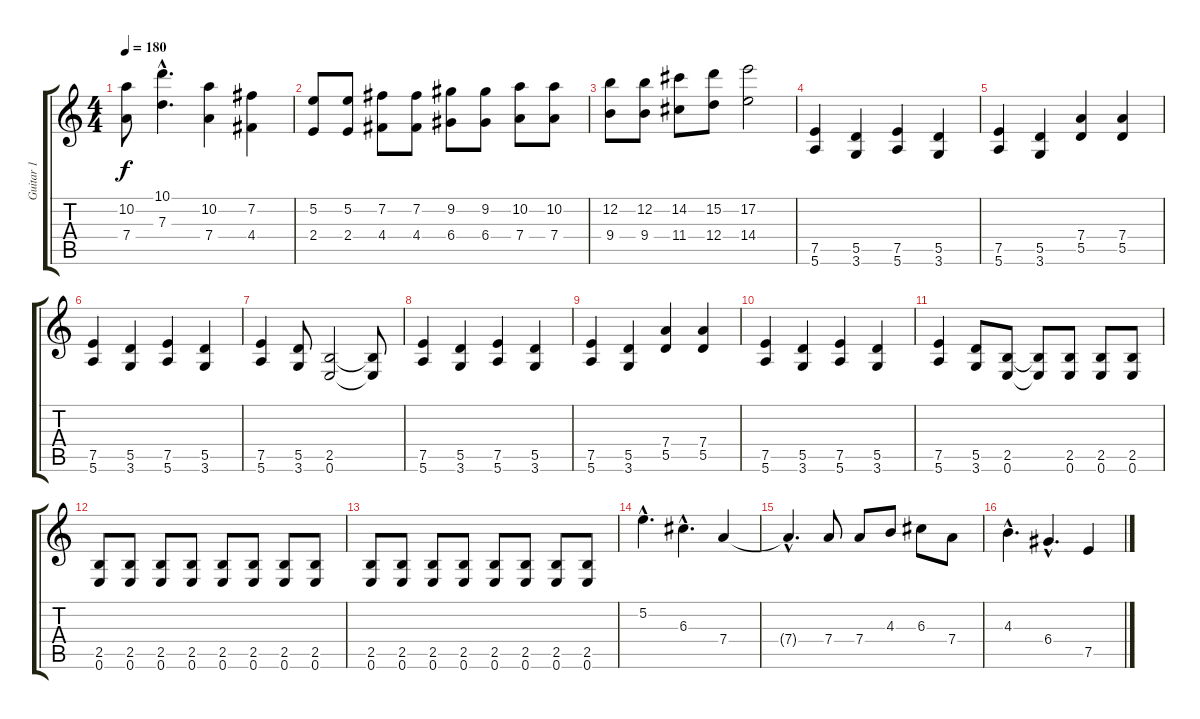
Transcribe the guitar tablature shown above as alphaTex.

\track ("Guitar 1" "Guitar 1") {instrument distortionguitar}
\staff {score tabs}
\tuning (E4 B3 G3 D3 A2 E2) {hide}
\ts (4 4)
\tempo 180
\clef g2
\ks c
(10.2{t} 7.4{t}).8{dy f} (10.1{hac} 7.3{hac}).4{d} (10.2 7.4).4 (7.2 4.4).4 |
(5.2 2.4).8 (5.2 2.4).8 (7.2 4.4).8 (7.2 4.4).8 (9.2 6.4).8 (9.2 6.4).8 (10.2 7.4).8 (10.2 7.4).8 |
(12.2 9.4).8 (12.2 9.4).8 (14.2 11.4).8 (15.2 12.4).8 (17.2 14.4).2 |
(7.5 5.6).4 (5.5 3.6).4 (7.5 5.6).4 (5.5 3.6).4 |
(7.5 5.6).4 (5.5 3.6).4 (7.4 5.5).4 (7.4 5.5).4 |
(7.5 5.6).4 (5.5 3.6).4 (7.5 5.6).4 (5.5 3.6).4 |
(7.5 5.6).4 (5.5 3.6).8 (2.5 0.6).2 (2.5{t} 0.6{t}).8 |
(7.5 5.6).4 (5.5 3.6).4 (7.5 5.6).4 (5.5 3.6).4 |
(7.5 5.6).4 (5.5 3.6).4 (7.4 5.5).4 (7.4 5.5).4 |
(7.5 5.6).4 (5.5 3.6).4 (7.5 5.6).4 (5.5 3.6).4 |
(7.5 5.6).4 (5.5 3.6).8 (2.5 0.6).8 (2.5{t} 0.6{t}).8 (2.5 0.6).8 (2.5 0.6).8 (2.5 0.6).8 |
(2.5 0.6).8 (2.5 0.6).8 (2.5 0.6).8 (2.5 0.6).8 (2.5 0.6).8 (2.5 0.6).8 (2.5 0.6).8 (2.5 0.6).8 |
(2.5 0.6).8 (2.5 0.6).8 (2.5 0.6).8 (2.5 0.6).8 (2.5 0.6).8 (2.5 0.6).8 (2.5 0.6).8 (2.5 0.6).8 |
5.2{hac}.4{d} 6.3{hac}.4{d} 7.4.4 |
7.4{hac t}.4{d} 7.4.8 7.4.8 4.3.8 6.3.8 7.4.8 |
4.3{hac}.4{d} 6.4{hac}.4{d} 7.5.4
